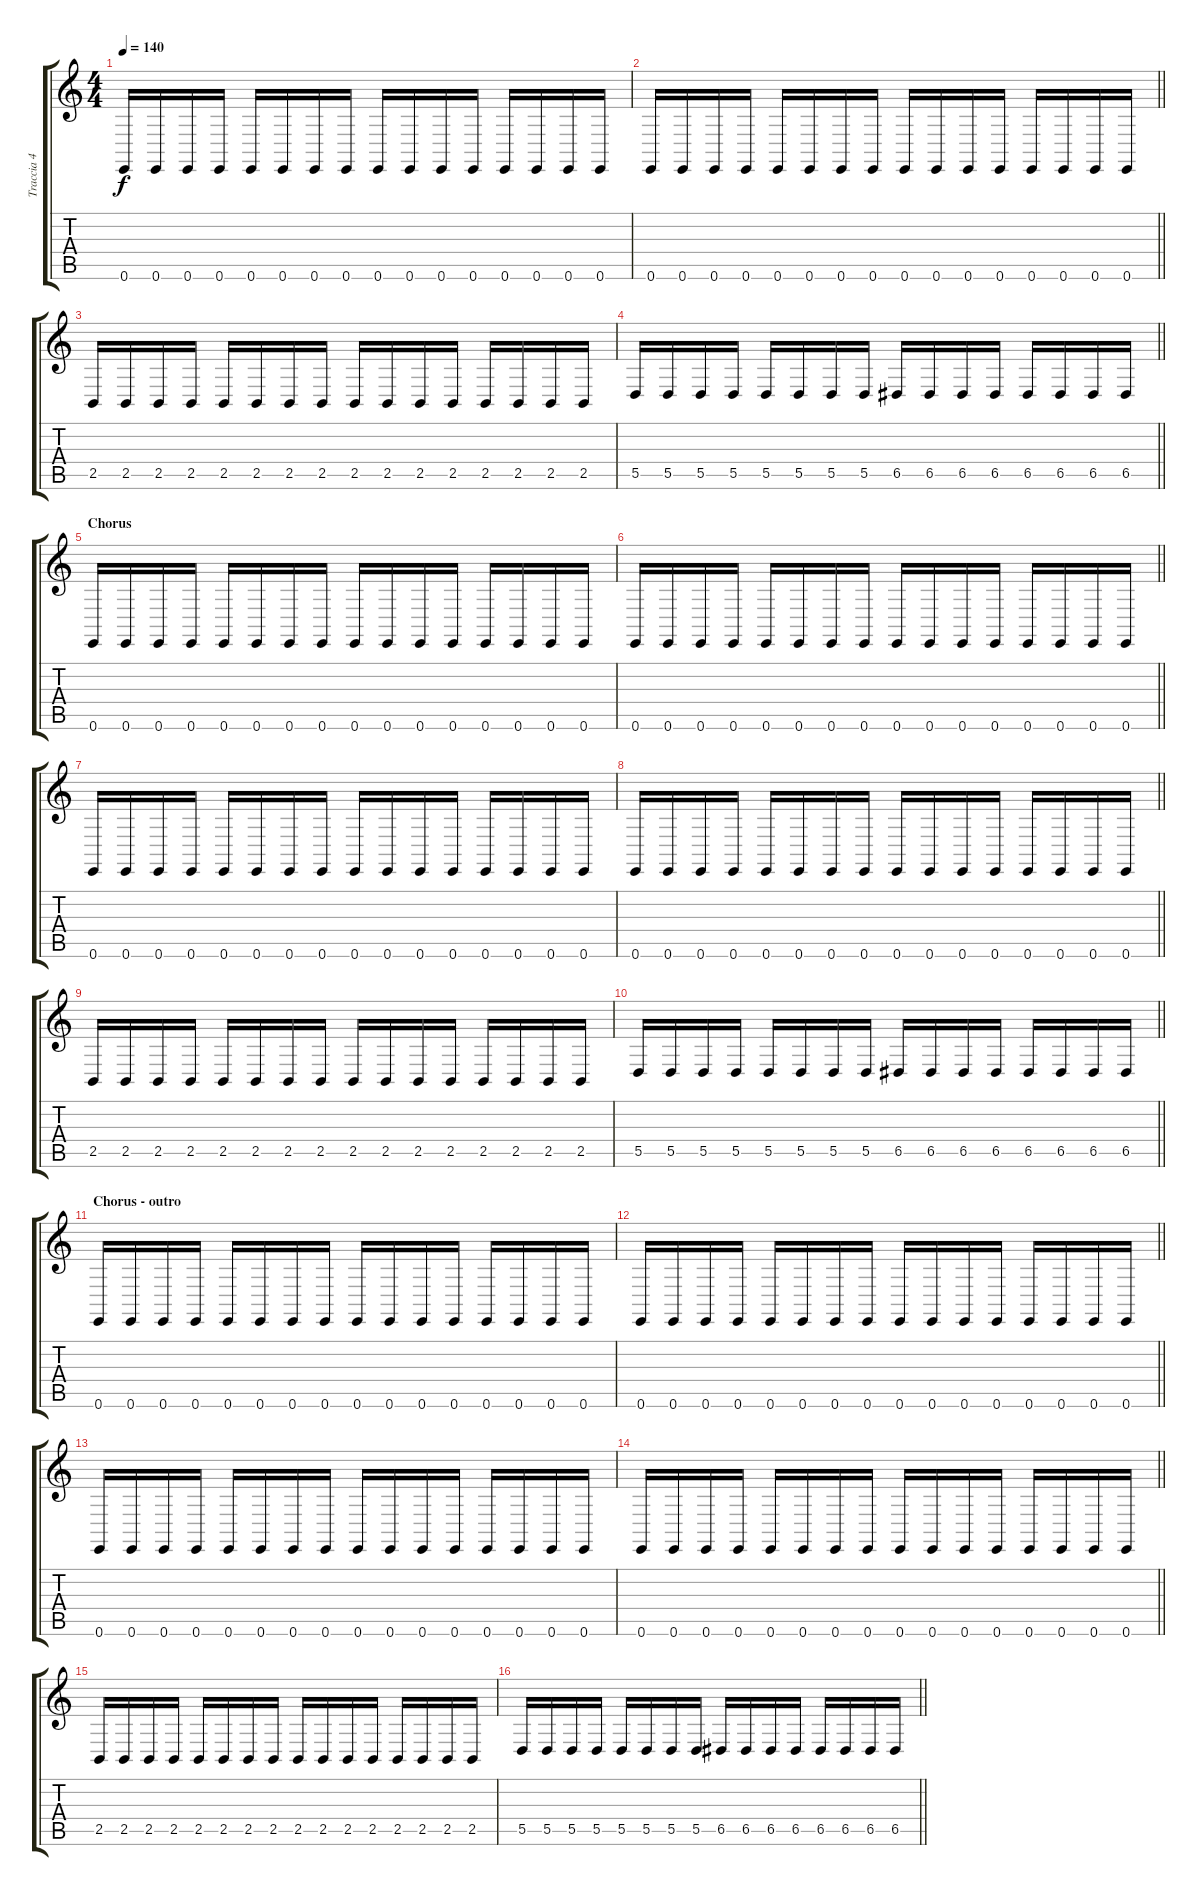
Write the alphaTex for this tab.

\track ("Traccia 4" "Traccia 4") {instrument lead2sawtooth}
\staff {score tabs}
\tuning (E4 B3 G3 D3 A2 E2) {hide}
\ts (4 4)
\tempo 140
\clef g2
\ks c
0.6.16{dy f} 0.6.16 0.6.16 0.6.16 0.6.16 0.6.16 0.6.16 0.6.16 0.6.16 0.6.16 0.6.16 0.6.16 0.6.16 0.6.16 0.6.16 0.6.16 |
\barLineRight lightlight
0.6.16 0.6.16 0.6.16 0.6.16 0.6.16 0.6.16 0.6.16 0.6.16 0.6.16 0.6.16 0.6.16 0.6.16 0.6.16 0.6.16 0.6.16 0.6.16 |
2.5.16 2.5.16 2.5.16 2.5.16 2.5.16 2.5.16 2.5.16 2.5.16 2.5.16 2.5.16 2.5.16 2.5.16 2.5.16 2.5.16 2.5.16 2.5.16 |
\barLineRight lightlight
5.5.16 5.5.16 5.5.16 5.5.16 5.5.16 5.5.16 5.5.16 5.5.16 6.5.16 6.5.16 6.5.16 6.5.16 6.5.16 6.5.16 6.5.16 6.5.16 |
\section ("" "Chorus")
0.6.16 0.6.16 0.6.16 0.6.16 0.6.16 0.6.16 0.6.16 0.6.16 0.6.16 0.6.16 0.6.16 0.6.16 0.6.16 0.6.16 0.6.16 0.6.16 |
\barLineRight lightlight
0.6.16 0.6.16 0.6.16 0.6.16 0.6.16 0.6.16 0.6.16 0.6.16 0.6.16 0.6.16 0.6.16 0.6.16 0.6.16 0.6.16 0.6.16 0.6.16 |
0.6.16 0.6.16 0.6.16 0.6.16 0.6.16 0.6.16 0.6.16 0.6.16 0.6.16 0.6.16 0.6.16 0.6.16 0.6.16 0.6.16 0.6.16 0.6.16 |
\barLineRight lightlight
0.6.16 0.6.16 0.6.16 0.6.16 0.6.16 0.6.16 0.6.16 0.6.16 0.6.16 0.6.16 0.6.16 0.6.16 0.6.16 0.6.16 0.6.16 0.6.16 |
2.5.16 2.5.16 2.5.16 2.5.16 2.5.16 2.5.16 2.5.16 2.5.16 2.5.16 2.5.16 2.5.16 2.5.16 2.5.16 2.5.16 2.5.16 2.5.16 |
\barLineRight lightlight
5.5.16 5.5.16 5.5.16 5.5.16 5.5.16 5.5.16 5.5.16 5.5.16 6.5.16 6.5.16 6.5.16 6.5.16 6.5.16 6.5.16 6.5.16 6.5.16 |
\section ("" "Chorus - outro")
0.6.16 0.6.16 0.6.16 0.6.16 0.6.16 0.6.16 0.6.16 0.6.16 0.6.16 0.6.16 0.6.16 0.6.16 0.6.16 0.6.16 0.6.16 0.6.16 |
\barLineRight lightlight
0.6.16 0.6.16 0.6.16 0.6.16 0.6.16 0.6.16 0.6.16 0.6.16 0.6.16 0.6.16 0.6.16 0.6.16 0.6.16 0.6.16 0.6.16 0.6.16 |
0.6.16 0.6.16 0.6.16 0.6.16 0.6.16 0.6.16 0.6.16 0.6.16 0.6.16 0.6.16 0.6.16 0.6.16 0.6.16 0.6.16 0.6.16 0.6.16 |
\barLineRight lightlight
0.6.16 0.6.16 0.6.16 0.6.16 0.6.16 0.6.16 0.6.16 0.6.16 0.6.16 0.6.16 0.6.16 0.6.16 0.6.16 0.6.16 0.6.16 0.6.16 |
2.5.16 2.5.16 2.5.16 2.5.16 2.5.16 2.5.16 2.5.16 2.5.16 2.5.16 2.5.16 2.5.16 2.5.16 2.5.16 2.5.16 2.5.16 2.5.16 |
\barLineRight lightlight
5.5.16 5.5.16 5.5.16 5.5.16 5.5.16 5.5.16 5.5.16 5.5.16 6.5.16 6.5.16 6.5.16 6.5.16 6.5.16 6.5.16 6.5.16 6.5.16
